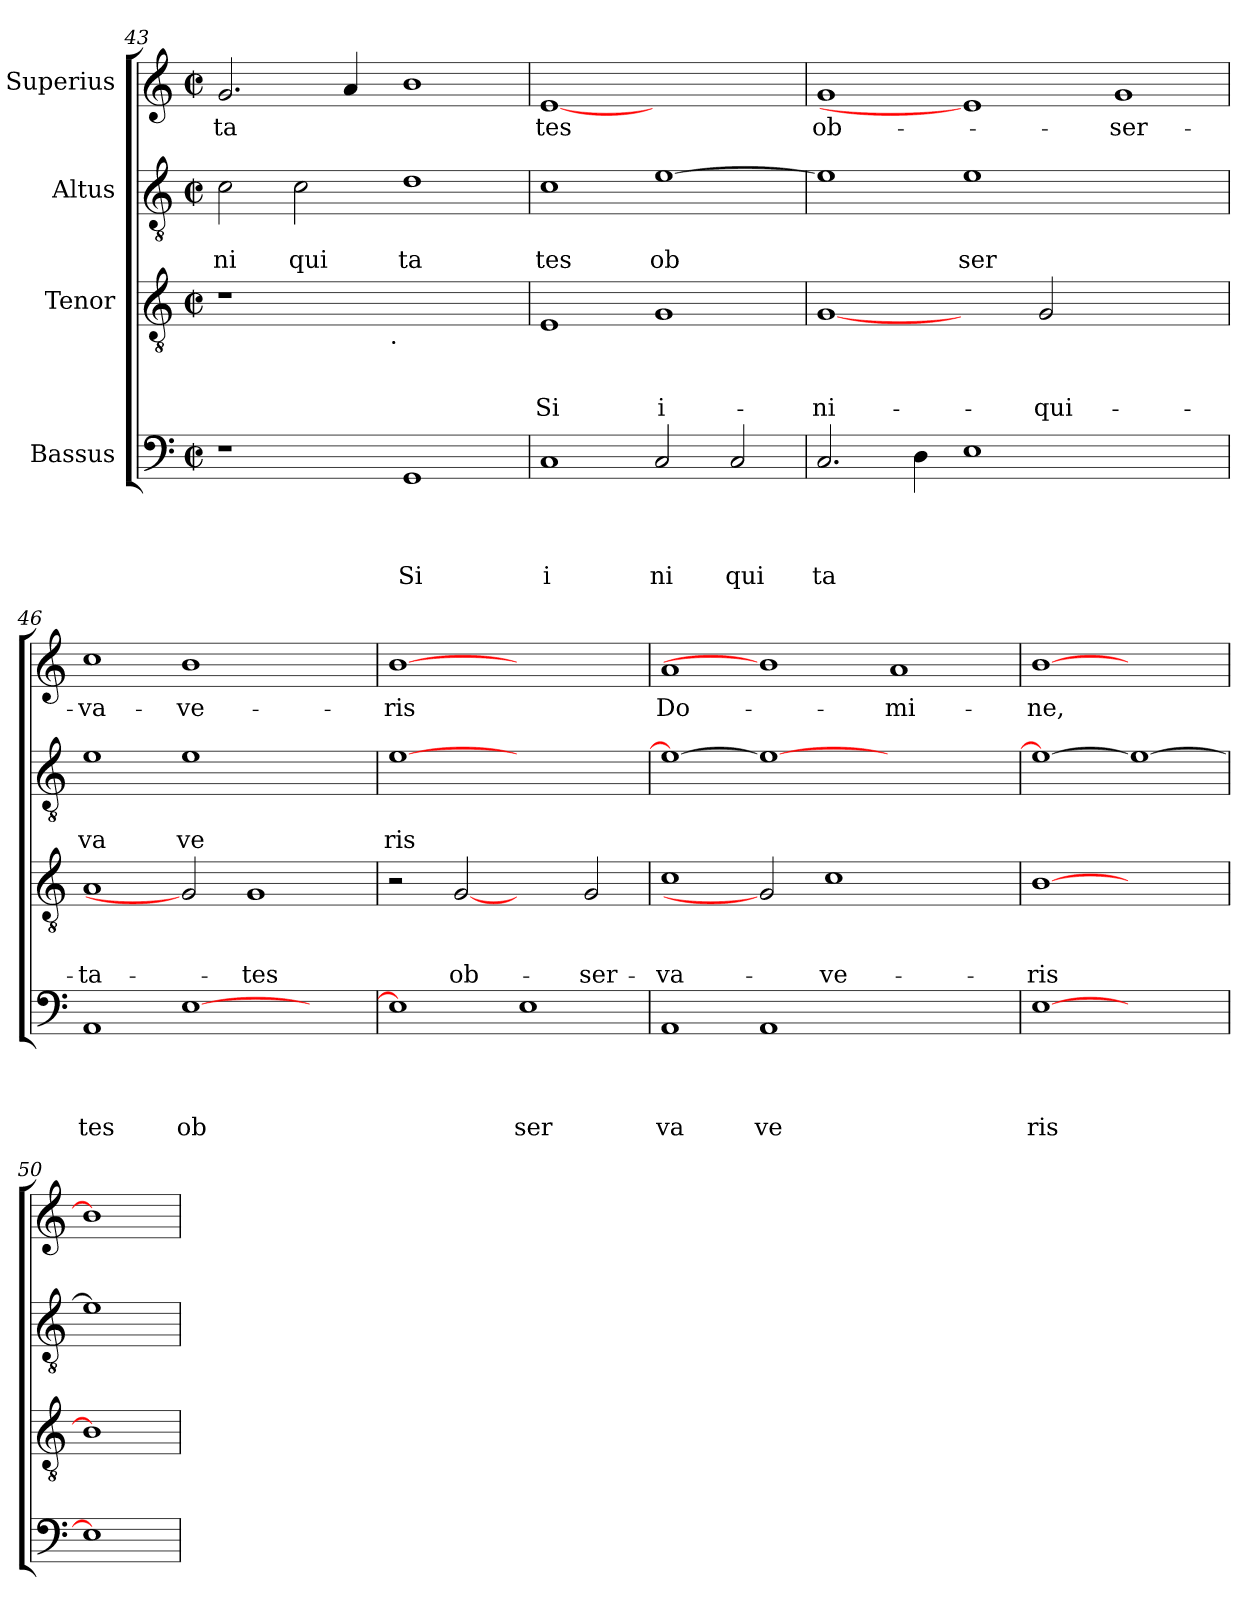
**kern	**text	**text	**text	**text	**kern	**text	**text	**text	**kern	**text	**text	**kern	**text
*part4	*part4	*part4	*part4	*part4	*part3	*part3	*part3	*part3	*part2	*part2	*part2	*part1	*part1
*staff4	*staff4	*staff4	*staff4	*staff4	*staff3	*staff3	*staff3	*staff3	*staff2	*staff2	*staff2	*staff1	*staff1
*I"Bassus	*	*	*	*	*I"Tenor	*	*	*	*I"Altus	*	*	*I"Superius	*
*clefF4	*	*	*	*	*clefGv2	*	*	*	*clefGv2	*	*	*clefG2	*
*k[]	*	*	*	*	*k[]	*	*	*	*k[]	*	*	*k[]	*
*C:	*	*	*	*	*C:	*	*	*	*C:	*	*	*C:	*
*M2/2	*	*	*	*	*M2/2	*	*	*	*M2/2	*	*	*M2/2	*
*met(c|)	*	*	*	*	*met(c|)	*	*	*	*met(c|)	*	*	*met(c|)	*
=43	=43	=43	=43	=43	=43	=43	=43	=43	=43	=43	=43	=43	=43
!	!	!	!	!	!	!	!	!	!	!	!LO:LY:b	!	!LO:LY:b
*	*	*	*	*	*^	*	*	*	*	*	*	*	*
1r	.	.	.	.	1r	2ryy	.	.	.	2c\	.	ni	2.g/	ta
!	!	!	!	!	!	!	!	!	!	!	!	!LO:LY:b	!	!
.	.	.	.	.	.	4...ryy	.	.	.	2c\	.	qui	.	.
.	.	.	.	.	.	.	.	.	.	.	.	.	4a/	.
!	!	!	!	!	!	!LO:TX:b:t=.	!	!	!	!	!	!	!	!
.	.	.	.	.	.	1ryy	.	.	.	.	.	.	.	.
!	!	!	!	!LO:LY:b	!	!	!	!	!	!	!	!LO:LY:b	!	!
1GG	.	.	.	Si	1ryy	.	.	.	.	1d	.	ta	1b	.
.	.	.	.	.	.	32ryy	.	.	.	.	.	.	.	.
=44	=44	=44	=44	=44	=44	=44	=44	=44	=44	=44	=44	=44	=44	=44
!	!	!	!	!LO:LY:b	!	!	!	!	!LO:LY:b	!	!	!LO:LY:b	!	!LO:LY:b
*	*	*	*	*	*v	*v	*	*	*	*	*	*	*	*
1C	.	.	.	i	1E	.	.	Si	1c	.	tes	[1e	tes
!	!	!	!	!LO:LY:b	!	!	!	!LO:LY:b	!	!	!LO:LY:b	!	!
2C/	.	.	.	ni	1G	.	.	i-	[<1e	.	ob	1ryy	.
!	!	!	!	!LO:LY:b	!	!	!	!	!	!	!	!	!
2C/	.	.	.	qui	.	.	.	.	.	.	.	.	.
!!LO:LB:g=z
=45	=45	=45	=45	=45	=45	=45	=45	=45	=45	=45	=45	=45	=45
!	!	!	!	!LO:LY:b	!	!	!	!LO:LY:b	!	!	!	!	!LO:LY:b
2.C/	.	.	.	ta	[1G	.	.	-ni-	1e]	.	.	1g	ob-
4D\	.	.	.	.	.	.	.	.	.	.	.	.	.
!	!	!	!	!	!	!	!	!	!	!	!LO:LY:b	!	!
1E	.	.	.	.	2ryy	.	.	.	1e	.	ser	1e]	.
!	!	!	!	!	!	!	!	!LO:LY:b	!	!	!	!	!
.	.	.	.	.	2G/	.	.	-qui-	.	.	.	.	.
!	!	!	!	!	!	!	!	!	!	!	!	!	!LO:LY:b
1ryy	.	.	.	.	1ryy	.	.	.	1ryy	.	.	1g	-ser-
=46	=46	=46	=46	=46	=46	=46	=46	=46	=46	=46	=46	=46	=46
!	!	!	!	!LO:LY:b	!	!	!	!LO:LY:b	!	!	!LO:LY:b	!	!LO:LY:b
1AA	.	.	.	tes	1A	.	.	-ta-	1e	.	va	1cc	-va-
!	!	!	!	!LO:LY:b	!	!	!	!	!	!	!LO:LY:b	!	!LO:LY:b
[>1E	.	.	.	ob	2G]	.	.	.	1e	.	ve	1b	-ve-
!	!	!	!	!	!	!	!	!LO:LY:b	!	!	!	!	!
.	.	.	.	.	1G	.	.	-tes	.	.	.	.	.
2ryy	.	.	.	.	.	.	.	.	2ryy	.	.	2ryy	.
=47	=47	=47	=47	=47	=47	=47	=47	=47	=47	=47	=47	=47	=47
!	!	!	!	!	!	!	!	!	!	!	!LO:LY:b	!	!LO:LY:b
1E]	.	.	.	.	2r	.	.	.	[>1e	.	ris	[1b	-ris
!	!	!	!	!	!	!	!	!LO:LY:b	!	!	!	!	!
.	.	.	.	.	[2G	.	.	ob-	.	.	.	.	.
!	!	!	!	!LO:LY:b	!	!	!	!	!	!	!	!	!
1E	.	.	.	ser	2ryy	.	.	.	1ryy	.	.	1ryy	.
!	!	!	!	!	!	!	!	!LO:LY:b	!	!	!	!	!
.	.	.	.	.	2G/	.	.	-ser-	.	.	.	.	.
=48	=48	=48	=48	=48	=48	=48	=48	=48	=48	=48	=48	=48	=48
!	!	!	!	!LO:LY:b	!	!	!	!LO:LY:b	!	!	!	!	!LO:LY:b
1AA	.	.	.	va	1c	.	.	-va-	1e_	.	.	1a	Do-
!	!	!	!	!LO:LY:b	!	!	!	!	!	!	!	!	!
1AA	.	.	.	ve	2G]	.	.	.	1e_	.	.	1b]	.
!	!	!	!	!	!	!	!	!LO:LY:b	!	!	!	!	!
.	.	.	.	.	1c	.	.	-ve-	.	.	.	.	.
!	!	!	!	!	!	!	!	!	!	!	!	!	!LO:LY:b
1ryy	.	.	.	.	.	.	.	.	1ryy	.	.	1a	-mi-
.	.	.	.	.	2ryy	.	.	.	.	.	.	.	.
=49	=49	=49	=49	=49	=49	=49	=49	=49	=49	=49	=49	=49	=49
!	!	!	!	!LO:LY:b	!	!	!	!LO:LY:b	!	!	!	!	!LO:LY:b
[1E	.	.	.	ris	[1B	.	.	-ris	1e_	.	.	[1b	-ne,
1ryy	.	.	.	.	1ryy	.	.	.	1e_	.	.	1ryy	.
=50	=50	=50	=50	=50	=50	=50	=50	=50	=50	=50	=50	=50	=50
1E]	.	.	.	.	1B]	.	.	.	1e]	.	.	1b]	.
=	=	=	=	=	=	=	=	=	=	=	=	=	=
*-	*-	*-	*-	*-	*-	*-	*-	*-	*-	*-	*-	*-	*-
